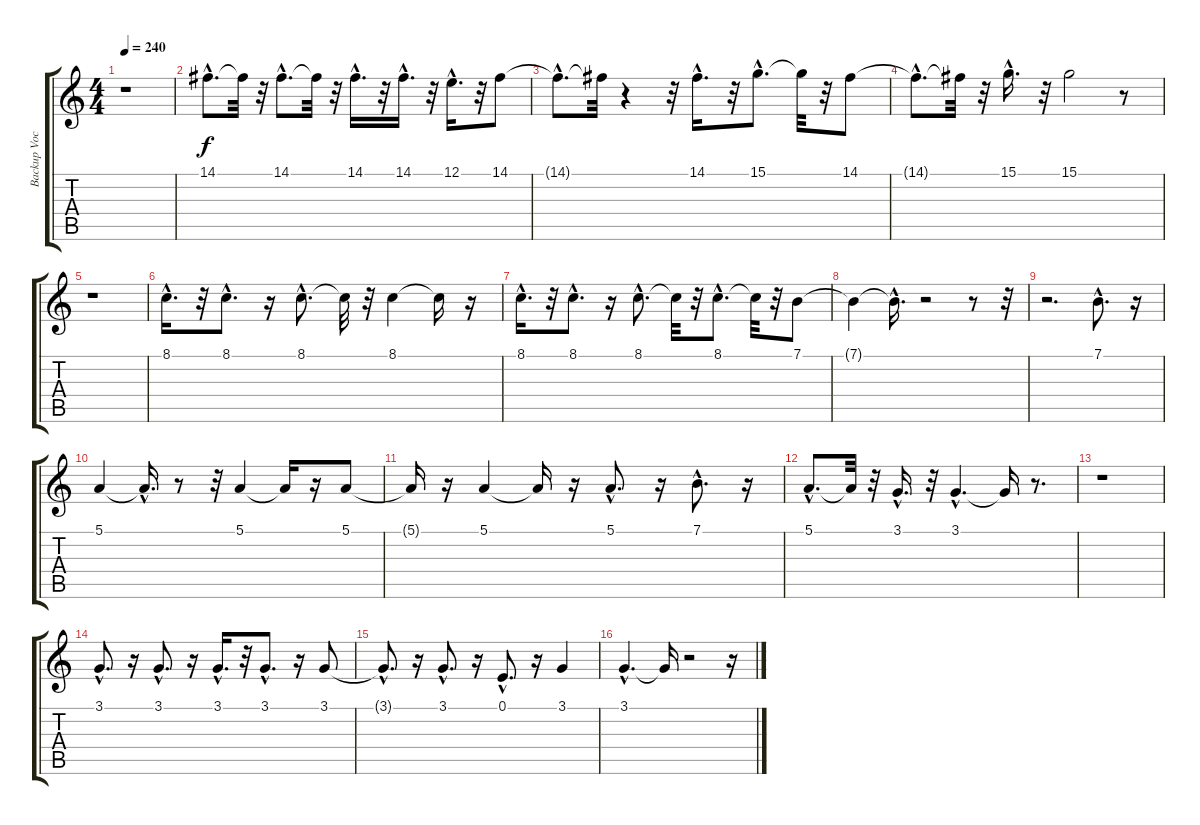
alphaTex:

\track ("Backup Vocals" "Backup Voc") {instrument sopranosax}
\staff {score tabs}
\tuning (E4 B3 G3 D3 A2 E2) {hide}
\ts (4 4)
\tempo 240
\clef g2
\ks c
r.1{dy f} |
14.1{hac}.8{d} 14.1{t}.32 r.32 14.1{hac}.8{d} 14.1{t}.32 r.32 14.1{hac}.16{d} r.32 14.1{hac}.16{d} r.32 12.1{hac}.16{d} r.32 14.1.8 |
14.1{hac t}.8{d} 14.1{t}.32 r.4 r.32 14.1{hac}.16{d} r.32 15.1{hac}.8{d} 15.1{t}.32 r.32 14.1.8 |
14.1{hac t}.8{d} 14.1{t}.32 r.32 15.1{hac}.16{d} r.32 15.1.2 r.8 |
r.1 |
8.1{hac}.16{d} r.32 8.1{hac}.8{d} r.16 8.1{hac}.8{d} 8.1{t}.32 r.32 8.1.4 8.1{t}.16 r.16 |
8.1{hac}.16{d} r.32 8.1{hac}.8{d} r.16 8.1{hac}.8{d} 8.1{t}.32 r.32 8.1{hac}.8{d} 8.1{t}.32 r.32 7.1.8 |
7.1{t}.4 7.1{hac t}.16{d} r.2 r.8 r.32 |
r.2{d} 7.1{hac}.8{d} r.16 |
5.1.4 5.1{hac t}.16{d} r.8 r.32 5.1.4 5.1{t}.16 r.16 5.1.8 |
5.1{t}.16 r.16 5.1.4 5.1{t}.16 r.16 5.1{hac}.8{d} r.16 7.1{hac}.8{d} r.16 |
5.1{hac}.8{d} 5.1{t}.32 r.32 3.1{hac}.16{d} r.32 3.1{hac}.4{d} 3.1{t}.16 r.8{d} |
r.1 |
3.1{hac}.8{d} r.16 3.1{hac}.8{d} r.16 3.1{hac}.16{d} r.32 3.1{hac}.8{d} r.16 3.1.8 |
3.1{hac t}.8{d} r.16 3.1{hac}.8{d} r.16 0.1{hac}.8{d} r.16 3.1.4 |
3.1{hac}.4{d} 3.1{t}.16 r.2 r.16
